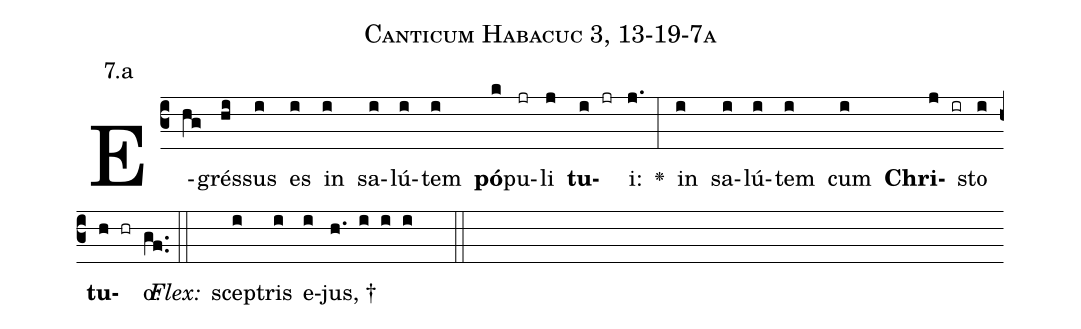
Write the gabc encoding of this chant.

name: Canticum Habacuc 3, 13-19-7a;
annotation: 7.a;
%%
(c3)E(hg)grés(hi)sus(i) es(i) in(i) sa(i)lú(i)tem(i) <b>pó</b>(k)pu(jr)li(j) <b>tu</b>(i jr)i:(j.) <v>\greheightstar</v>(:) in(i) sa(i)lú(i)tem(i) cum(i) <b>Chri</b>(j ir)sto(i) <b>tu</b>(h hr)o:(gf..) (::)
<i>Flex:</i>()  scep(i)tris(i) e(i)jus, †(h. i i i  ::)

%E(i) u(i) o(j) u(i) a(h) e.(gf..) (::)
